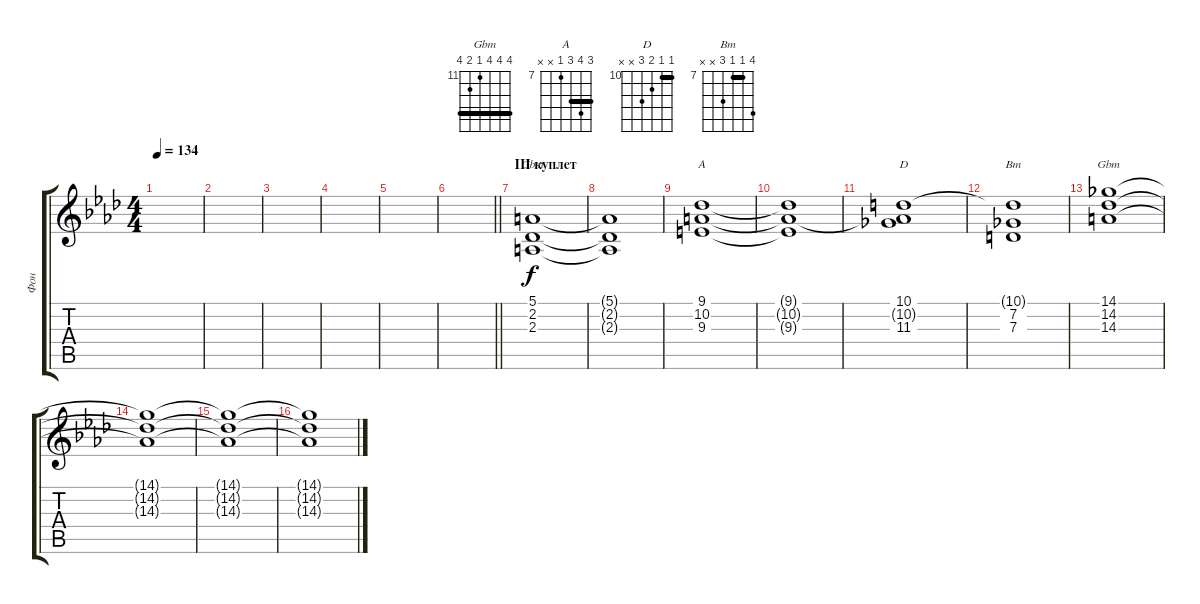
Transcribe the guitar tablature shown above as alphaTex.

\track ("Фон" "Фон") {instrument pad2warm}
\staff {score tabs}
\tuning (E4 B3 G3 D3 A2 E2) {hide}
\chord ("Gbm" 5 2 2 4 x x) {barre 2}
\chord ("A" 9 10 9 7 x x) {firstfret 7 barre 9}
\chord ("D" 10 10 11 12 x x) {firstfret 10 barre 10}
\chord ("Bm" 10 7 7 9 x x) {firstfret 7 barre 7}
\chord ("Gbm" 14 14 14 11 12 14) {firstfret 11 barre 14}
\ts (4 4)
\tempo 134
\clef g2
\ks fminor
|
|
|
|
|
\barLineRight lightlight
|
\section ("" "III куплет")
(5.1 2.2 2.3).1{ch "Gbm"} |
(5.1{t} 2.2{t} 2.3{t}).1 |
(9.1 10.2 9.3).1{ch "A"} |
(9.1{t} 10.2{t} 9.3{t}).1 |
(10.1 10.2{t} 11.3).1{ch "D"} |
(10.1{t} 7.2 7.3).1{ch "Bm"} |
(14.1 14.2 14.3).1{ch "Gbm"} |
(14.1{t} 14.2{t} 14.3{t}).1 |
(14.1{t} 14.2{t} 14.3{t}).1 |
(14.1{t} 14.2{t} 14.3{t}).1
